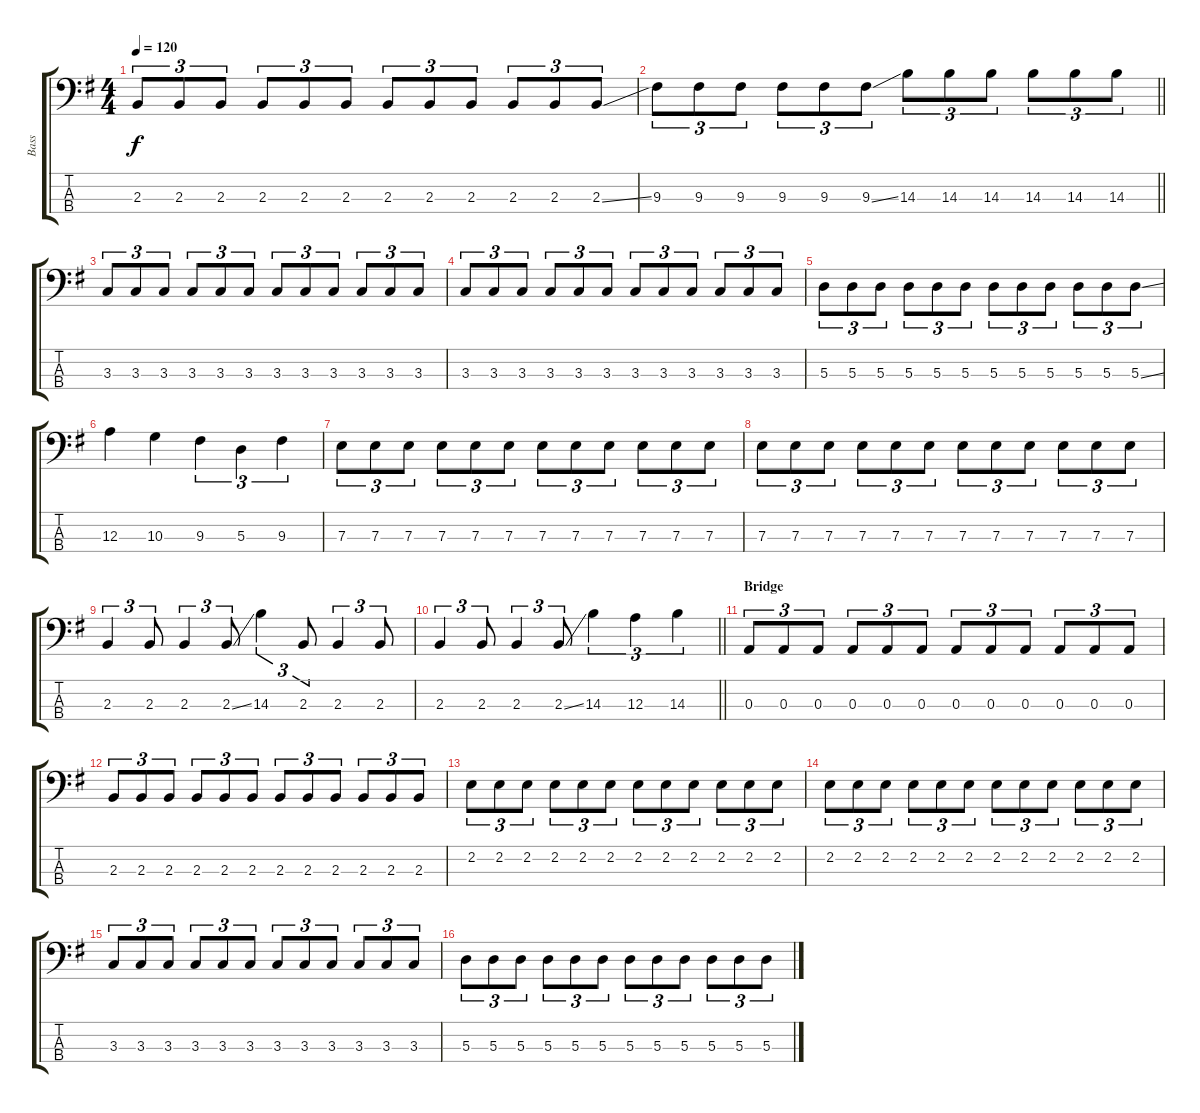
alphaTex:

\track ("Bass" "Bass") {instrument electricbassfinger}
\staff {score tabs}
\tuning (G2 D2 A1 E1) {hide}
\ts (4 4)
\tempo 120
\clef f4
\ks eminor
2.3.8{tu (3 2) dy f} 2.3.8{tu (3 2)} 2.3.8{tu (3 2)} 2.3.8{tu (3 2)} 2.3.8{tu (3 2)} 2.3.8{tu (3 2)} 2.3.8{tu (3 2)} 2.3.8{tu (3 2)} 2.3.8{tu (3 2)} 2.3.8{tu (3 2)} 2.3.8{tu (3 2)} 2.3{ss}.8{tu (3 2)} |
\barLineRight lightlight
9.3.8{tu (3 2)} 9.3.8{tu (3 2)} 9.3.8{tu (3 2)} 9.3.8{tu (3 2)} 9.3.8{tu (3 2)} 9.3{ss}.8{tu (3 2)} 14.3.8{tu (3 2)} 14.3.8{tu (3 2)} 14.3.8{tu (3 2)} 14.3.8{tu (3 2)} 14.3.8{tu (3 2)} 14.3.8{tu (3 2)} |
3.3.8{tu (3 2)} 3.3.8{tu (3 2)} 3.3.8{tu (3 2)} 3.3.8{tu (3 2)} 3.3.8{tu (3 2)} 3.3.8{tu (3 2)} 3.3.8{tu (3 2)} 3.3.8{tu (3 2)} 3.3.8{tu (3 2)} 3.3.8{tu (3 2)} 3.3.8{tu (3 2)} 3.3.8{tu (3 2)} |
3.3.8{tu (3 2)} 3.3.8{tu (3 2)} 3.3.8{tu (3 2)} 3.3.8{tu (3 2)} 3.3.8{tu (3 2)} 3.3.8{tu (3 2)} 3.3.8{tu (3 2)} 3.3.8{tu (3 2)} 3.3.8{tu (3 2)} 3.3.8{tu (3 2)} 3.3.8{tu (3 2)} 3.3.8{tu (3 2)} |
5.3.8{tu (3 2)} 5.3.8{tu (3 2)} 5.3.8{tu (3 2)} 5.3.8{tu (3 2)} 5.3.8{tu (3 2)} 5.3.8{tu (3 2)} 5.3.8{tu (3 2)} 5.3.8{tu (3 2)} 5.3.8{tu (3 2)} 5.3.8{tu (3 2)} 5.3.8{tu (3 2)} 5.3{ss}.8{tu (3 2)} |
12.3.4 10.3.4 9.3.4{tu (3 2)} 5.3.4{tu (3 2)} 9.3.4{tu (3 2)} |
7.3.8{tu (3 2)} 7.3.8{tu (3 2)} 7.3.8{tu (3 2)} 7.3.8{tu (3 2)} 7.3.8{tu (3 2)} 7.3.8{tu (3 2)} 7.3.8{tu (3 2)} 7.3.8{tu (3 2)} 7.3.8{tu (3 2)} 7.3.8{tu (3 2)} 7.3.8{tu (3 2)} 7.3.8{tu (3 2)} |
7.3.8{tu (3 2)} 7.3.8{tu (3 2)} 7.3.8{tu (3 2)} 7.3.8{tu (3 2)} 7.3.8{tu (3 2)} 7.3.8{tu (3 2)} 7.3.8{tu (3 2)} 7.3.8{tu (3 2)} 7.3.8{tu (3 2)} 7.3.8{tu (3 2)} 7.3.8{tu (3 2)} 7.3.8{tu (3 2)} |
2.3.4{tu (3 2)} 2.3.8{tu (3 2)} 2.3.4{tu (3 2)} 2.3{ss}.8{tu (3 2)} 14.3.4{tu (3 2)} 2.3.8{tu (3 2)} 2.3.4{tu (3 2)} 2.3.8{tu (3 2)} |
\barLineRight lightlight
2.3.4{tu (3 2)} 2.3.8{tu (3 2)} 2.3.4{tu (3 2)} 2.3{ss}.8{tu (3 2)} 14.3.4{tu (3 2)} 12.3.4{tu (3 2)} 14.3.4{tu (3 2)} |
\section ("" "Bridge")
0.3.8{tu (3 2)} 0.3.8{tu (3 2)} 0.3.8{tu (3 2)} 0.3.8{tu (3 2)} 0.3.8{tu (3 2)} 0.3.8{tu (3 2)} 0.3.8{tu (3 2)} 0.3.8{tu (3 2)} 0.3.8{tu (3 2)} 0.3.8{tu (3 2)} 0.3.8{tu (3 2)} 0.3.8{tu (3 2)} |
2.3.8{tu (3 2)} 2.3.8{tu (3 2)} 2.3.8{tu (3 2)} 2.3.8{tu (3 2)} 2.3.8{tu (3 2)} 2.3.8{tu (3 2)} 2.3.8{tu (3 2)} 2.3.8{tu (3 2)} 2.3.8{tu (3 2)} 2.3.8{tu (3 2)} 2.3.8{tu (3 2)} 2.3.8{tu (3 2)} |
2.2.8{tu (3 2)} 2.2.8{tu (3 2)} 2.2.8{tu (3 2)} 2.2.8{tu (3 2)} 2.2.8{tu (3 2)} 2.2.8{tu (3 2)} 2.2.8{tu (3 2)} 2.2.8{tu (3 2)} 2.2.8{tu (3 2)} 2.2.8{tu (3 2)} 2.2.8{tu (3 2)} 2.2.8{tu (3 2)} |
2.2.8{tu (3 2)} 2.2.8{tu (3 2)} 2.2.8{tu (3 2)} 2.2.8{tu (3 2)} 2.2.8{tu (3 2)} 2.2.8{tu (3 2)} 2.2.8{tu (3 2)} 2.2.8{tu (3 2)} 2.2.8{tu (3 2)} 2.2.8{tu (3 2)} 2.2.8{tu (3 2)} 2.2.8{tu (3 2)} |
3.3.8{tu (3 2)} 3.3.8{tu (3 2)} 3.3.8{tu (3 2)} 3.3.8{tu (3 2)} 3.3.8{tu (3 2)} 3.3.8{tu (3 2)} 3.3.8{tu (3 2)} 3.3.8{tu (3 2)} 3.3.8{tu (3 2)} 3.3.8{tu (3 2)} 3.3.8{tu (3 2)} 3.3.8{tu (3 2)} |
5.3.8{tu (3 2)} 5.3.8{tu (3 2)} 5.3.8{tu (3 2)} 5.3.8{tu (3 2)} 5.3.8{tu (3 2)} 5.3.8{tu (3 2)} 5.3.8{tu (3 2)} 5.3.8{tu (3 2)} 5.3.8{tu (3 2)} 5.3.8{tu (3 2)} 5.3.8{tu (3 2)} 5.3.8{tu (3 2)}
